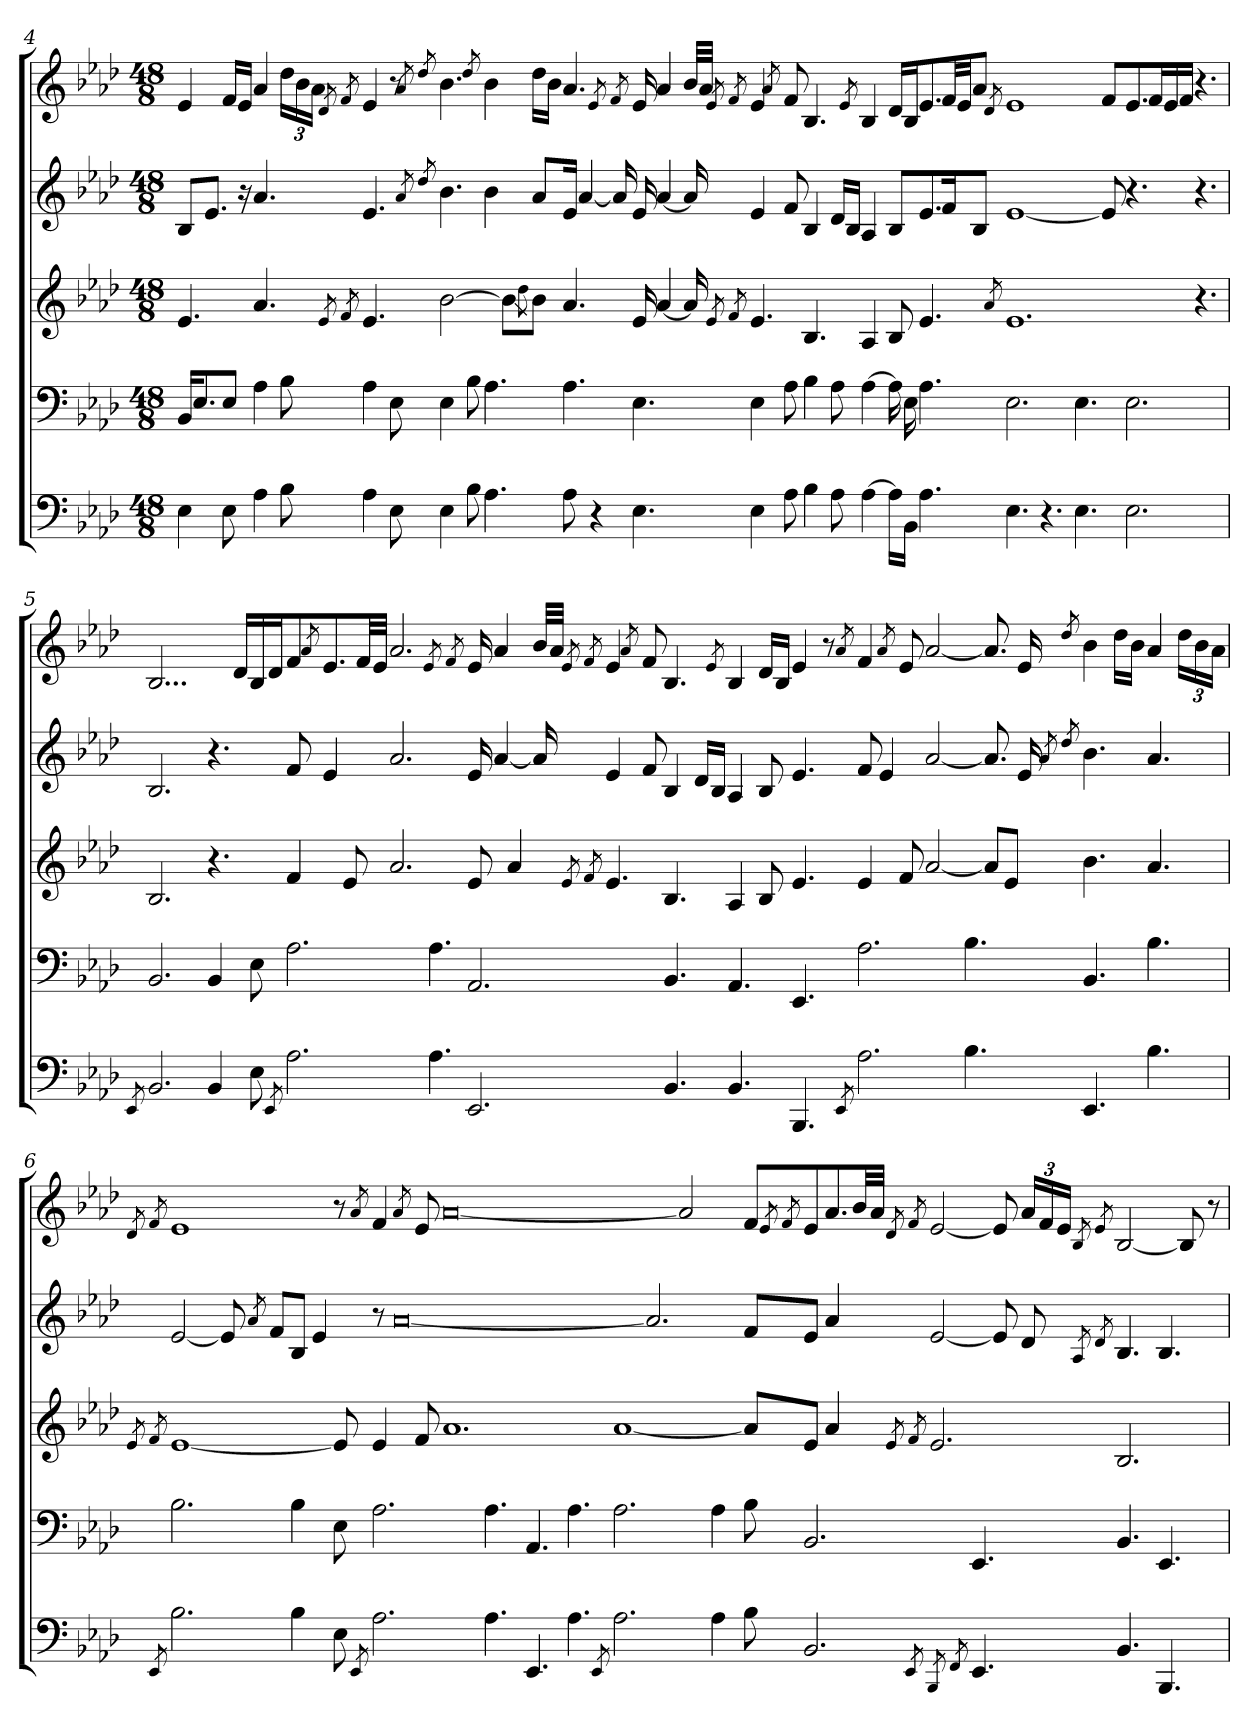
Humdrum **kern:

**kern	**kern	**kern	**kern	**kern
*part5	*part4	*part3	*part2	*part1
*staff5	*staff4	*staff3	*staff2	*staff1
*clefF4	*clefF4	*clefG2	*clefG2	*clefG2
*k[b-e-a-d-]	*k[b-e-a-d-]	*k[b-e-a-d-]	*k[b-e-a-d-]	*k[b-e-a-d-]
*M48/8	*M48/8	*M48/8	*M48/8	*M48/8
=4	=4	=4	=4	=4
4E-	16BB-/KL	4.e-	8B-/L	4e-
.	8.E-/	.	.	.
.	.	.	8.e-/J	.
8E-	8E-/J	.	.	16f/LL
.	.	.	16r	16e-/JJ
4A-	4A-	4.a-	4.a-	4a-
8B-	8B-	.	.	24dd-\LL
.	.	.	.	24b-\
.	.	.	.	24a-\JJ
.	.	8qe-	.	8qd-
.	.	8qf	.	8qf
4A-	4A-	4.e-	4.e-	4e-
8E-	8E-	.	.	8r
.	.	.	8qa-	8qa-
.	.	.	8qdd-	8qdd-
4E-	4E-	[2b-	4.b-	4.b-
8B-	8B-	.	.	.
.	.	.	.	8qdd-
4.A-	4.A-	.	4b-	4b-
.	.	8b-\L]	.	.
.	.	8qdd-\	.	.
.	.	8b-\J	8a-/L	16dd-\LL
.	.	.	.	16b-\JJ
8A-	4.A-	4.a-	16e-/Jk	4.a-
.	.	.	[4a-	.
4r	.	.	.	.
.	.	.	16a-]	.
.	.	.	.	8qe-
.	.	.	.	8qf
4.E-	4.E-	16e-	16e-	16e-
.	.	[4a-	[4a-	4a-
.	.	16a-]	16a-]	32b-/LLL
.	.	.	.	32a-/JJJ
.	.	8qe-	.	8qe-
.	.	8qf	.	8qf
4E-	4E-	4.e-	4e-	4e-
.	.	.	.	8qa-
8A-	8A-	.	8f	8f
4B-	4B-	4.B-	4B-	4.B-
8A-	8A-	.	16d-/LL	.
.	.	.	16B-/JJ	.
.	.	.	.	8qe-
[4A-	[4A-	4A-	4A-	4B-
16A-\LL]	16A-]	8B-	8B-/L	16d-/LL
16BB-\JJ	16E-	.	.	16B-/J
4.A-	4.A-	4.e-	8.e-/	8.e-/
.	.	.	16f/K	32f/LL
.	.	.	.	32e-/JJ
.	.	.	8B-/J	8a-/J
.	.	8qa-	.	8qd-
4.E-	2.E-	1.e-	[1e-	1e-
4.r	.	.	.	.
4.E-	4.E-	.	.	.
.	.	.	8e-]	8f/L
2.E-	2.E-	.	4.r	8.e-/
.	.	.	.	16f/L
.	.	.	.	16e-/
.	.	.	.	16f/JJ
.	.	4.r	4.r	4.r
=5	=5	=5	=5	=5
8qEE-	.	.	.	.
2.BB-	2.BB-	2.B-	2.B-	2...B-
4BB-	4BB-	4.r	4.r	.
.	.	.	.	16d-/LL
8E-	8E-	.	.	16B-/
.	.	.	.	16d-/J
8qEE-	.	.	.	.
2.A-	2.A-	4f	8f	8f/
.	.	.	.	8qa-/
.	.	.	4e-	8.e-/
.	.	8e-	.	.
.	.	.	.	32f/LL
.	.	.	.	32e-/JJJ
.	.	2.a-	2.a-	2.a-
4.A-	4.A-	.	.	.
.	.	.	.	8qe-
.	.	.	.	8qf
2.EE-	2.AA-	8e-	16e-	16e-
.	.	.	[4a-	4a-
.	.	4a-	.	.
.	.	.	16a-]	32b-/LLL
.	.	.	.	32a-/JJJ
.	.	8qe-	.	8qe-
.	.	8qf	.	8qf
.	.	4.e-	4e-	4e-
.	.	.	.	8qa-
.	.	.	8f	8f
4.BB-	4.BB-	4.B-	4B-	4.B-
.	.	.	16d-/LL	.
.	.	.	16B-/JJ	.
.	.	.	.	8qe-
4.BB-	4.AA-	4A-	4A-	4B-
.	.	8B-	8B-	16d-/LL
.	.	.	.	16B-/JJ
4.BBB-	4.EE-	4.e-	4.e-	4e-
.	.	.	.	8r
8qEE-	.	.	.	8qa-
2.A-	2.A-	4e-	8f	4f
.	.	.	4e-	.
.	.	.	.	8qa-
.	.	8f	.	8e-
.	.	[2a-	[2a-	[2a-
4.B-	4.B-	.	.	.
.	.	8a-/L]	8.a-]	8.a-]
.	.	8e-/J	.	.
.	.	.	16e-	16e-
.	.	.	8qa-	.
.	.	.	8qdd-	8qdd-
4.EE-	4.BB-	4.b-	4.b-	4b-
.	.	.	.	16dd-\LL
.	.	.	.	16b-\JJ
4.B-	4.B-	4.a-	4.a-	4a-
.	.	.	.	24dd-\LL
.	.	.	.	24b-\
.	.	.	.	24a-\JJ
=6	=6	=6	=6	=6
.	.	8qe-	.	8qd-
8qEE-	.	8qf	.	8qf
2.B-	2.B-	[1e-	[2e-	1e-
.	.	.	8e-]	.
.	.	.	8qa-	.
.	.	.	8f/L	.
4B-	4B-	.	8B-/J	.
.	.	.	4e-	.
8E-	8E-	8e-]	.	8r
8qEE-	.	.	.	8qa-
2.A-	2.A-	4e-	8r	4f
.	.	.	[0a-	.
.	.	.	.	8qa-
.	.	8f	.	8e-
.	.	1.a-	.	[0a-
4.A-	4.A-	.	.	.
4.EE-	4.AA-	.	.	.
4.A-	4.A-	.	.	.
8qEE-	.	.	.	.
2.A-	2.A-	[1a-	.	.
.	.	.	2.a-]	.
.	.	.	.	2a-]
4A-	4A-	.	.	.
8B-	8B-	8a-/L]	8f/L	8f/L
.	.	.	.	8qe-/
.	.	.	.	8qf/
2.BB-	2.BB-	8e-/J	8e-/J	8e-/
.	.	4a-	4a-	8.a-/
.	.	.	.	32b-/LL
.	.	.	.	32a-/JJJ
.	.	8qe-	.	8qd-
.	.	8qf	.	8qf
.	.	2.e-	[2e-	[2e-
8qEE-	.	.	.	.
8qBBB-	.	.	.	.
8qFF	.	.	.	.
4.EE-	4.EE-	.	.	.
.	.	.	8e-]	8e-]
.	.	.	8d-	24a-/LL
.	.	.	.	24f/
.	.	.	.	24e-/JJ
.	.	.	8qA-	8qB-
.	.	.	8qd-	8qe-
4.BB-	4.BB-	2.B-	4.B-	[2B-
4.BBB-	4.EE-	.	4.B-	.
.	.	.	.	8B-]
.	.	.	.	8r
=	=	=	=	=
*-	*-	*-	*-	*-
